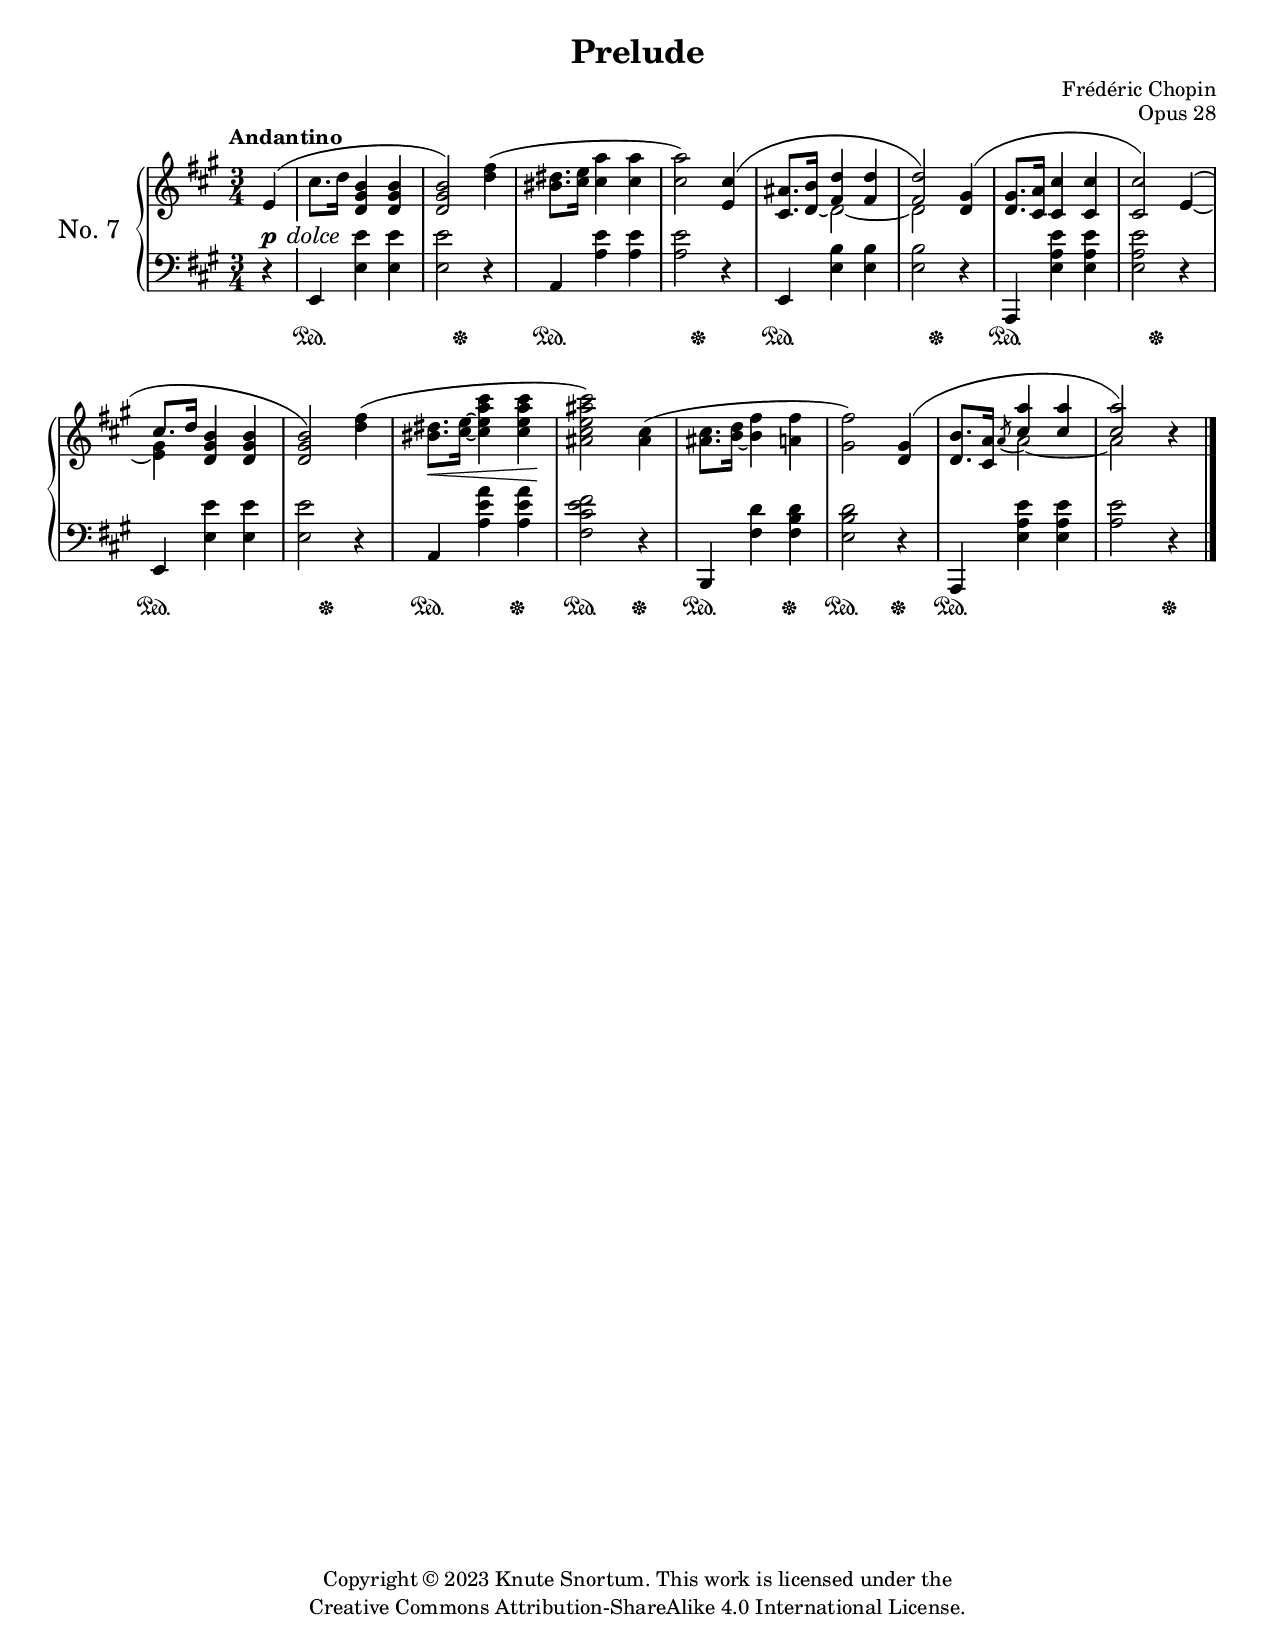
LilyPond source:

\version "2.24.0"

\include "includes/header-paper.ily"
%...+....1....+....2....+....3....+....4....+....5....+....6....+....7....+....

\version "2.22.2"
\language "english"

\include "global-variables.ily"

%%% Positions and shapes %%%

slurShapeA = \shape #'((0 . 2) (0 . 0) (0 . 0) (0 . 2)) \etc
slurShapeB = \shape #'(
                        ((0 . 2) (0 . 2) (0 . 2) (0 . 2))
                        ((0 . 0) (0 . 0) (0 . 0) (0 . 0)) 
                      ) \etc
slurShapeC = \shape #'((0 . 2) (0 . 0) (0 . 0) (0 . 0)) \etc

%%% Music %%%

global = {
  \time 3/4
  \key a \major
  \accidentalStyle piano
}

rightHandUpper = \relative {
  \partial 4 e'4(
  cs'8. d16 <d, gs b>4 q |
  q2) <d' fs>4( |
  <bs ds>8. <cs e>16 <cs a'>4 q |
  q2) \voiceOne <e, cs'>4( |
  <cs as'>8. <d b'>16 <fs d'>4 q |
  q2) \oneVoice <d gs>4-\slurShapeA ^( |
  q8. <cs a'>16 <cs cs'>4 q |
  q2) \voiceOne e4-\slurShapeB ( |
  
  \barNumberCheck 9
  cs'8. d16 <d, gs b>4 q |
  q2) \oneVoice <d' fs>4(
  <bs ds>8. <cs e>16~ <cs e a cs>4 q |
  <as cs e as cs>2) <as cs>4( |
  <as cs>8. <b_~ d>16 <b fs'>4 <a fs'> |
  <gs fs'>2) <d gs>4-\slurShapeC ^( |
  <d b'>8. <cs a'>16 \voiceOne <cs' a'>4 q |
  q2) b4\rest |
  \bar "|."
}

rightHandLower = \relative {
  \partial 4 s4
  s2. * 4 |
  s8. \voiceOne \hideNotes d'16_~ \unHideNotes \voiceTwo d2~ |
  d2 s4 |
  s2. |
  s2 \voiceOne e4_~ |
  
  \barNumberCheck 9
  \voiceTwo <e gs>4 s2 |
  s2. * 5 |
  s4 \voiceOne \slurDown \acciaccatura { a8 } \voiceTwo a2~ |
  a2 s4 |
}

rightHand = <<
  \clef treble
  \global
  \set Score.tempoHideNote = ##t 
  \tempo "Andantino" 4 = 100
  \new Voice \rightHandUpper
  \new Voice \rightHandLower
>>

leftHand = \relative {
  \clef bass
  \global
  \partial 4 r4
  e,4 <e' e'> q |
  q2 r4 |
  a,4 <a' e'>4 q |
  q2 r4 |
  e,4 <e' b'> q |
  q2 r4 |
  a,, <e'' a e'>4 q |
  q2 r4
  
  \barNumberCheck 9
  e,4 <e' e'>4 q |
  q2 r4 |
  a,4 <a' e' a> q |
  <fs cs' e fs>2 r4 |
  b,,4 <fs'' d'> <fs b d> |
  <e b' d>2 r4 |
  a,,4 <e'' a e'> q |
  <a e'>2 r4 |
}

dynamics = {
  \override TextScript.Y-offset = -0.5
  \partial 4 \tag layout { s4^\pDolce }
             \tag midi   { s4\p }
  s2. * 8 |
  
  \barNumberCheck 9
  s2. * 2 |
  s2\< s8 s\! |
}

pedal = {
  \partial 4 s4
  s2.\sustainOn |
  s4 s\sustainOff s |
  s2.\sustainOn |
  s4 s\sustainOff s |
  s2.\sustainOn |
  s4 s\sustainOff s |
  s2.\sustainOn |
  s4 s\sustainOff s |
  
  \barNumberCheck 9
  s2.\sustainOn |
  s4 s\sustainOff s |
  s2\sustainOn s4\sustainOff |
  s2\sustainOn s4\sustainOff |
  s2\sustainOn s4\sustainOff |
  s2\sustainOn s4\sustainOff |
  s2.\sustainOn |
  s2 s4\sustainOff |
}

preludeSevenMusic = \score { 
  \keepWithTag #'layout
  \new PianoStaff \with { 
    instrumentName = \markup \huge "No. 7"
  } <<
    \new Staff = "upper" \rightHand
    \new Dynamics \dynamics
    \new Staff = "lower" \leftHand
    \new Dynamics = "pedal" \pedal
  >>
  \layout {}
}

preludeSevenMidi = \book {
  \bookOutputName "prelude-op28-no7"
  \score { 
    \keepWithTag #'midi
    <<
      \new Staff = "upper" << \rightHand \dynamics \pedal >>
      \new Staff = "lower" << \leftHand \dynamics \pedal >>
    >>
    \midi {}
  }
}


\header {
  title = "Prelude"
  opus = "Opus 28"
  composer = "Frédéric Chopin"
}

\paper {
  ragged-last-bottom = ##t
  min-systems-per-page = ##f
  system-system-spacing.padding = 3
}

\preludeSevenMusic
\preludeSevenMidi
